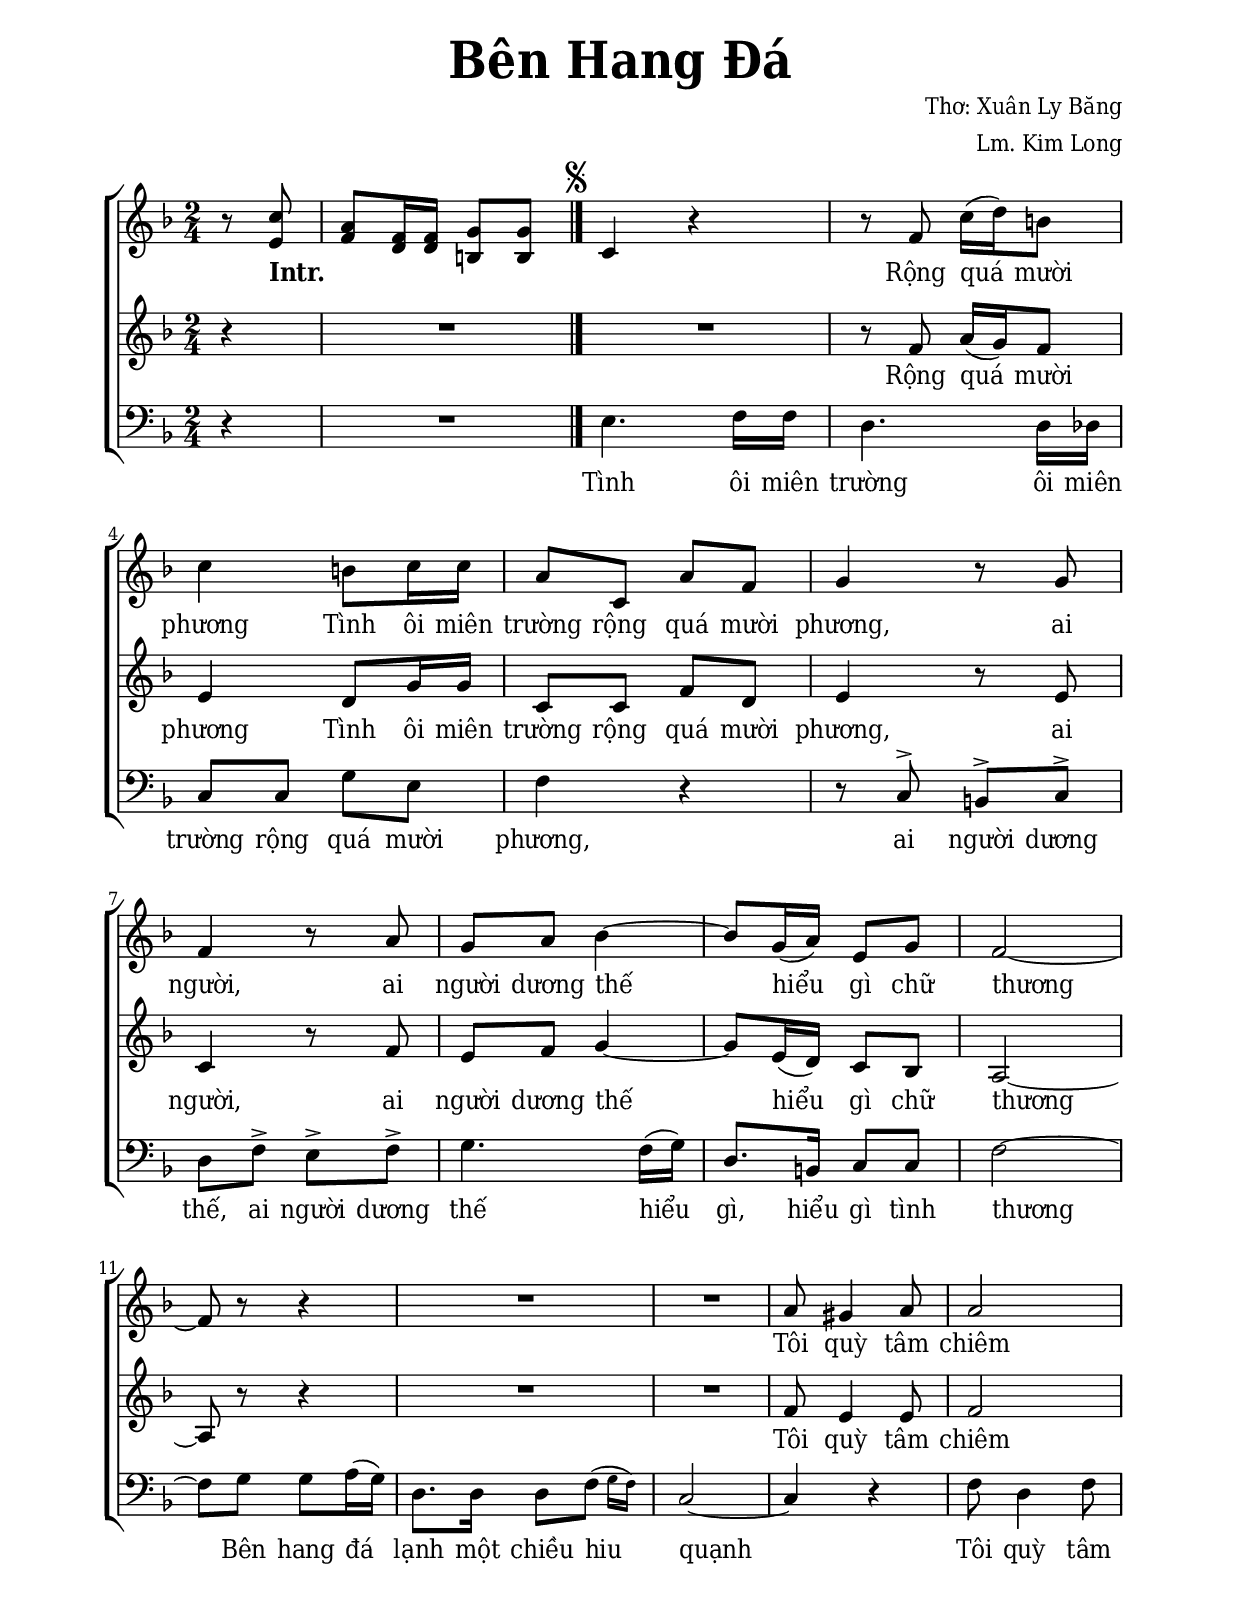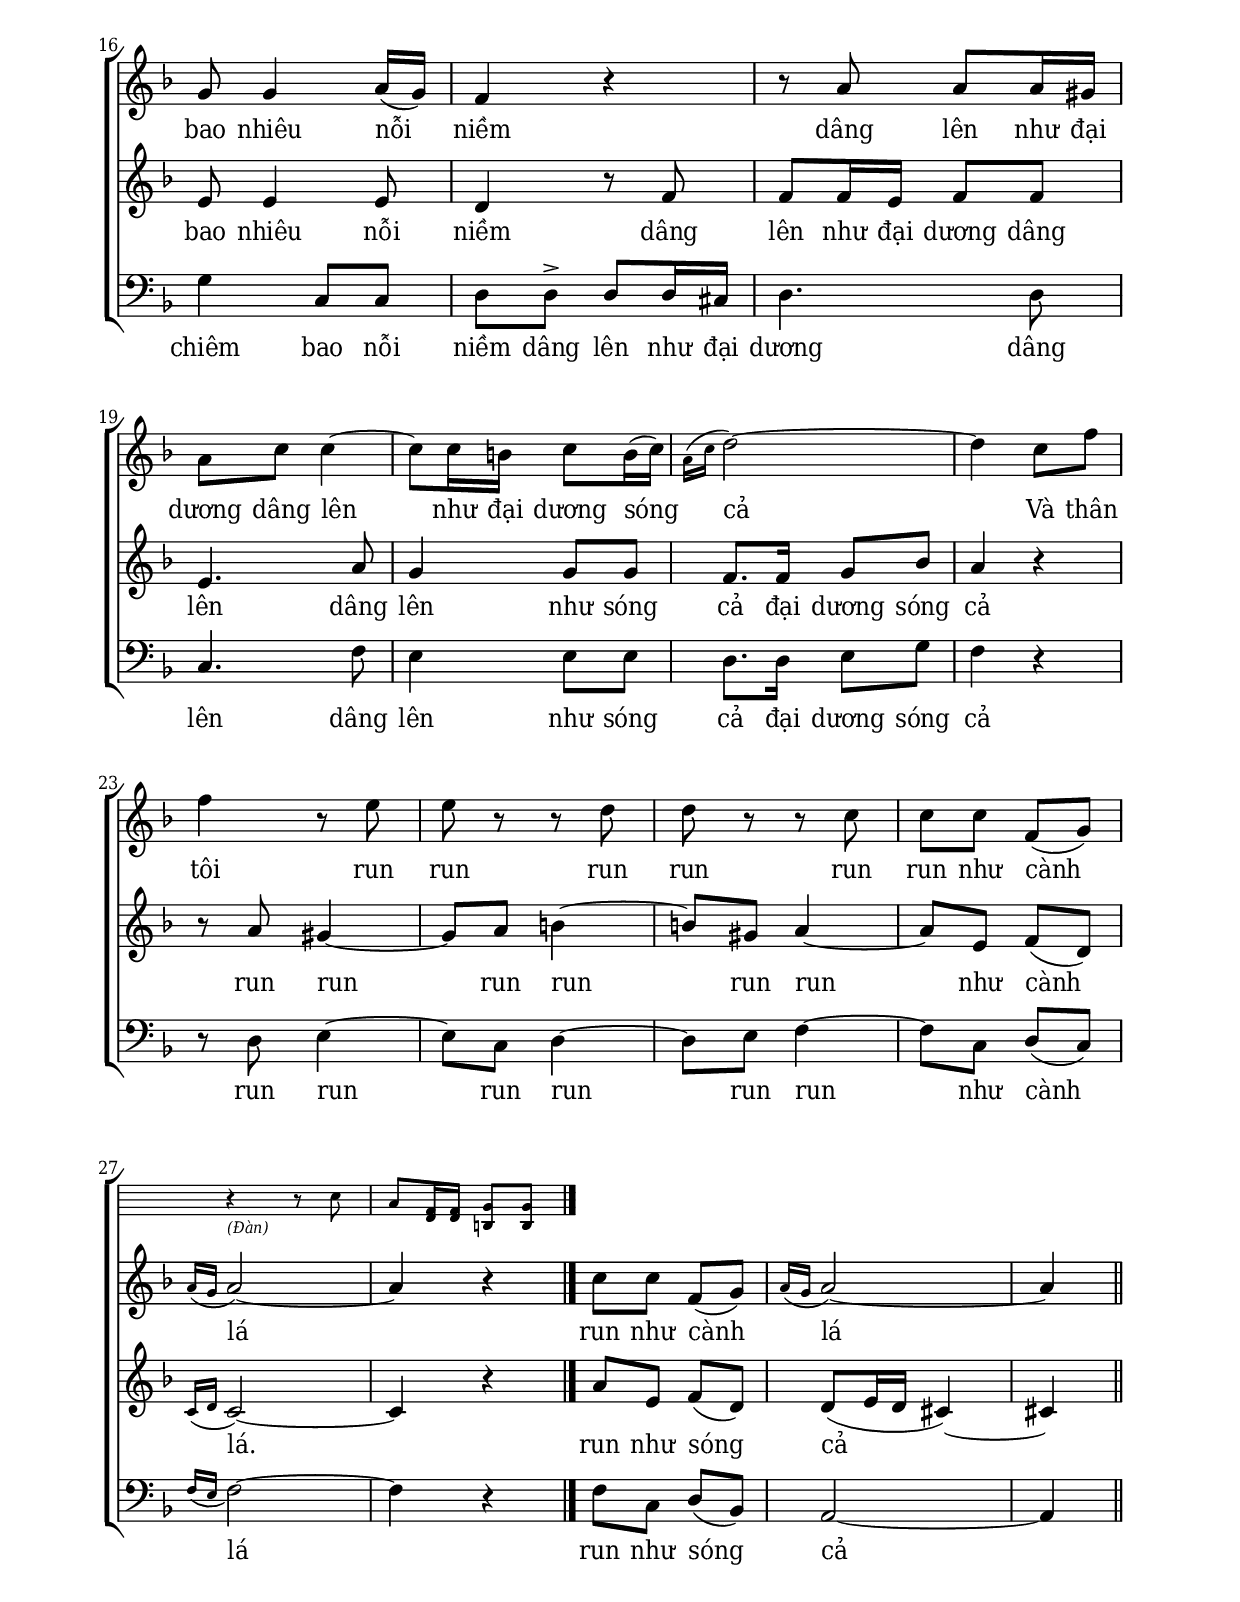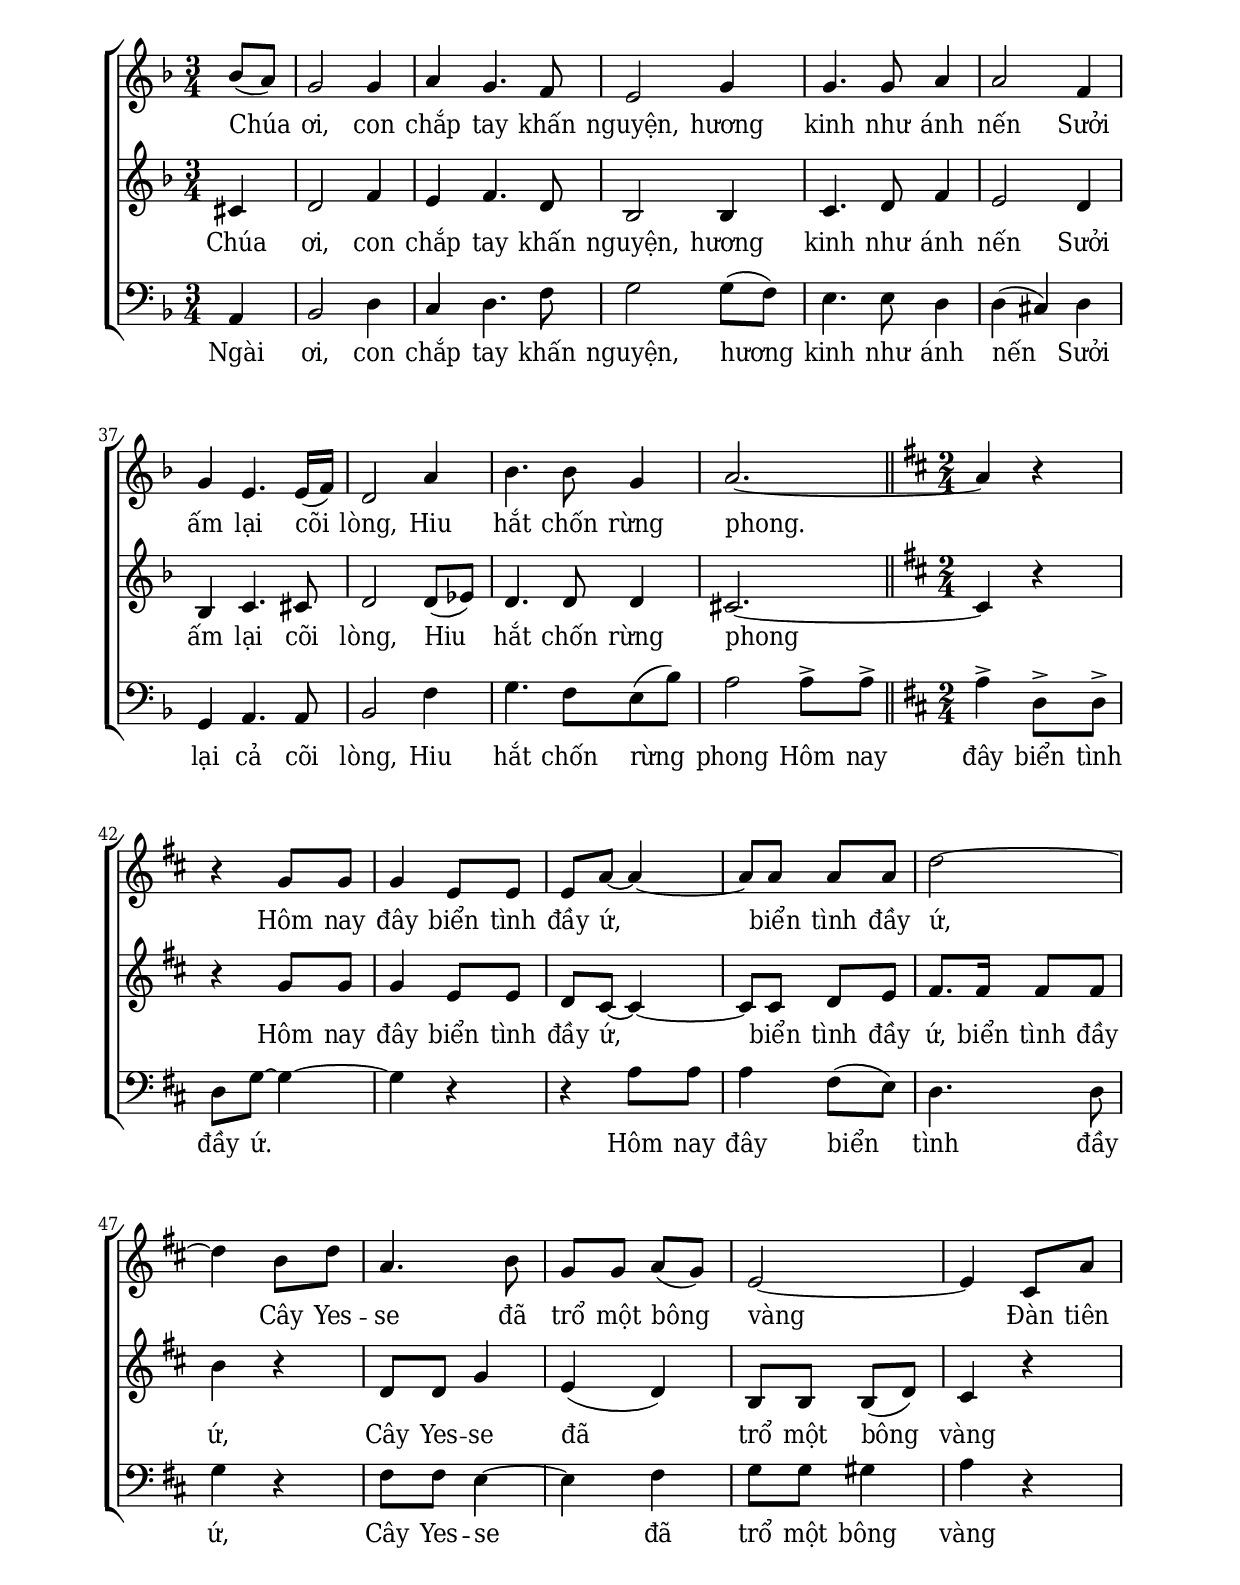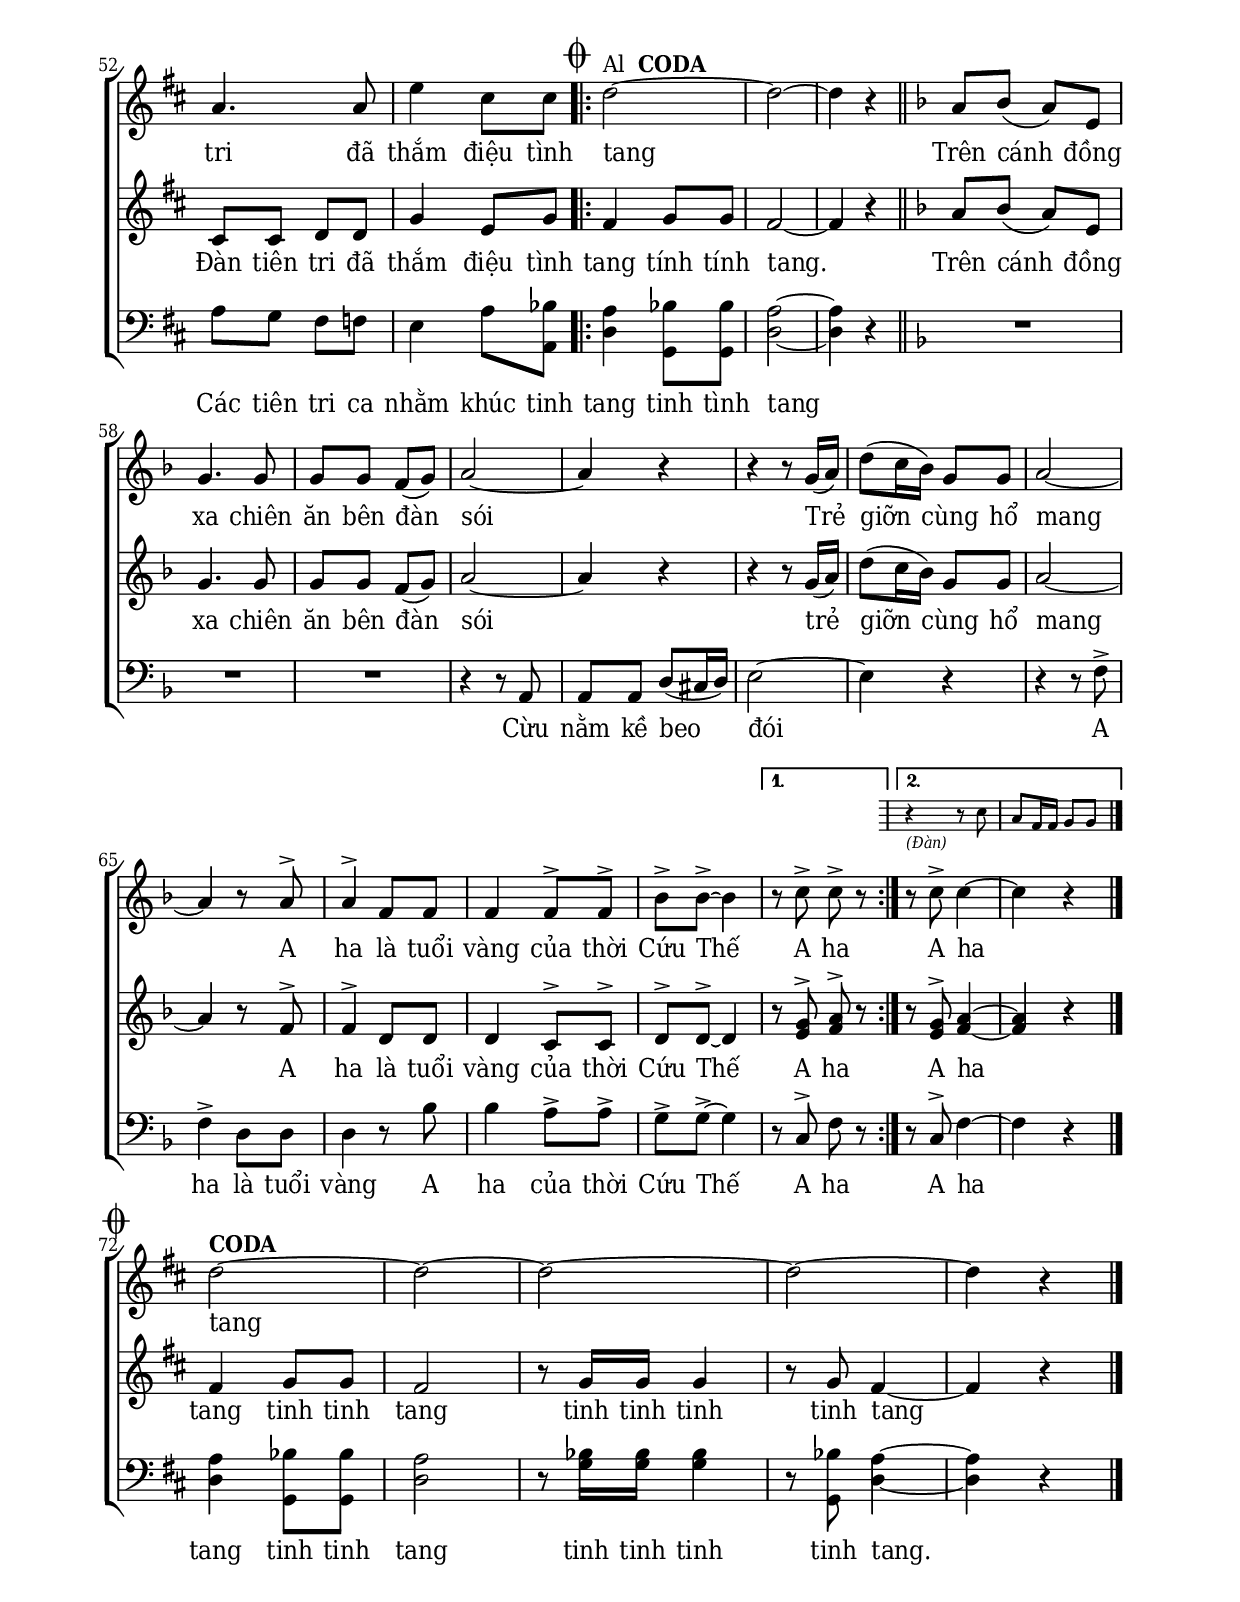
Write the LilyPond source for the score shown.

% Cài đặt chung\
\version "2.22.1"
\include "english.ly"

\header {
  title = \markup { \fontsize #3 "Bên Hang Đá" }
  composer = "Thơ: Xuân Ly Băng"
  arranger = "Lm. Kim Long"
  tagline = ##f
}

% Nhạc
nhacPhienKhucSop = \relative c'' {
  \override Staff.TimeSignature.break-visibility = #end-of-line-invisible
  \set Staff.printKeyCancellation = ##f
  \set Staff.explicitKeySignatureVisibility = #end-of-line-invisible
  \key f \major \time 2/4
  \partial 4 r8 <c e,>8 |
  <a f> <f d>16 <f d> <g b,!>8 <g b,> \bar "|."
  
  \once \override Score.RehearsalMark.font-size = #0.1
  \mark \markup { \musicglyph #"scripts.segno" }

  c,4 r |
  r8 f c'16 (d) b!8 |
  c4 b!8 c16 c |
  a8 c, a' f |
  g4 r8 g8 |
  f4 r8 a |
  g8 a bf4 ~ |
  bf8 g16 (a) e8 g |
  f2 ~ |
  f8 r r4 |
  R2*2
  a8 gs4 a8 |
  a2 |
  g8 g4 a16 (g) |
  f4 r |
  r8 a a a16 gs |
  a8 c c4 ~ |
  c8 c16 b! c8 b16 (c) |
  \slashedGrace { \stemDown a16 ^(c \stemNeutral } d2) ~ |
  d4 c8 f |
  f4 r8 e |
  e r r d |
  d r r c |
  c c f, (g) |
  
  %{ % cách 3: khuông nhạc phụ không khớp nhịp với khuông nhạc chính
  \slashedGrace { a16 _(g } a2) ~
  <>^\markup { \hspace #-12 \score {
    \new Staff \with {
      \remove "Time_signature_engraver"
      \magnifyStaff #2/3
  } {
    \clef treble \relative c'' {
      \key f \major \time 2/4
      r4 r8 c |
      a f16 f g8 g
    }
  }
  }}
  a4 r
  %}
  
  % cách 2
  <<
    {
      \slashedGrace { a16 _(g } a2) ~ \noBreak |
      a4 r
    }
    {
      \context Staff = "ossia" \with {
        alignAboveContext = #"1"
        \override VerticalAxisGroup.staff-staff-spacing = #'((basic-distance . 6))
        fontSize = #-3
        \override StaffSymbol.staff-space = #(magstep -3)
        \remove "Time_signature_engraver"
        \remove "Clef_engraver"
        firstClef = #f
      } {
          \startStaff
          r4
          _\markup { \italic "(Đàn)" }
          r8 c |
          a <f d>16 <f d> <g b,!>8 <g b,>
          \stopStaff
      }
    }
  >>
  \bar "|."
  
  c8 c f, (g) \slashedGrace { a16 (g } a2) ~ |
  a4 \bar "||" \break
  
  \time 3/4
  \partial 4 bf8 (a) |
  g2 g4 |
  a4 g4. f8 |
  e2 g4 |
  g4. g8 a4 |
  a2 f4 |
  g4 e4. e16 (f) |
  d2 a'4 |
  bf4. bf8 g4 |
  a2. ~ \bar "||"
  
  \key d \major
  \time 2/4
  a4 r |
  r g8 g |
  g4 e8 e |
  e a ~ a4 ~ |
  a8 a a a |
  d2 ~ |
  d4 b8 d |
  a4. b8 |
  g g a (g) |
  e2 ~ |
  e4 cs8 a' |
  a4. a8 |
  e'4 cs8 cs \bar ".|:"
  
  \once \override Score.RehearsalMark.font-size = #2
  \mark \markup { \musicglyph #"scripts.coda" }
  <>^\markup { "Al" \bold " CODA" }

  d2 ~ |
  d ~ |
  d4 r \bar "||"
  
  \key f \major
  \repeat volta 2 {
    a8 bf (a) e |
    g4. g8 |
    g g f (g) |
    a2 ~ |
    a4 r |
    r r8 g16 (a) |
    d8 (c16 bf) g8 g |
    a2 ~ |
    a4 r8 a ^> |
    a4 ^> f8 f |
    f4 f8 ^> f ^> |
    bf ^> bf ^> ~ bf4
  }
  \alternative {
    {
    r8 c ^> c ^> r |
    }
    {
      <<
        {
          r8 c ^> c4 ~ |
          c4 r
          %\once \override Score.RehearsalMark.font-size = #0.1
          %\mark \markup { \musicglyph #"scripts.segno" }
        }
        {
          \new Staff = "ossia" \with {
            alignAboveContext = #"1"
            \override VerticalAxisGroup.staff-staff-spacing = #'((basic-distance . 6))
            \remove "Time_signature_engraver"
            fontSize = #-3
            \override StaffSymbol.staff-space = #(magstep -3)
            firstClef = ##f
          } {
              %\startStaff
              r4
              _\markup { \italic "(Đàn)" }
              r8 c |
              a f16 f g8 g
              %\stopStaff
          }
        }
      >>
    }
  }
  \bar "|." \break
  
  \key d \major
  \once \override Score.RehearsalMark.extra-offset = #'( -8 . 1 )
  \once \override Score.RehearsalMark.font-size = #2
  \mark \markup { \musicglyph #"scripts.coda" }
  <>^\markup { \bold "CODA" }
  d'2 ~ |
  d ~ |
  d ~ |
  d ~ |
  d4 r \bar "|."
}

nhacPhienKhucAlto = \relative c' {
  \override Staff.TimeSignature.break-visibility = #end-of-line-invisible
  \set Staff.printKeyCancellation = ##f
  \set Staff.explicitKeySignatureVisibility = #end-of-line-invisible
  \key f \major \time 2/4
  r4
  R2*2
  r8 f a16 (g) f8 |
  e4 d8 g16 g |
  c,8 c f d |
  e4 r8 e |
  c4 r8 f |
  e f g4 ~ |
  g8 e16 (d) c8 bf |
  a2 ~ |
  a8 r r4
  R2*2
  f'8 e4 e8 |
  f2 |
  e8 e4 e8 |
  d4 r8 f |
  f f16 e f8 f |
  e4. a8 |
  g4 g8 g |
  f8. f16 g8 bf |
  a4 r |
  r8 a gs4 ~ |
  gs8 a b!4 ~ |
  b!8 gs a4 ~ |
  a8 e f (d) |
  \slashedGrace { c16 (d } c2 ~) |
  c4 r |
  a'8 e f (d) |
  d (e16 d cs4) ~ |
  cs!
  
  \time 3/4
  \partial 4 cs!
  d2 f4 |
  e4 f4. d8 |
  bf2 bf4 |
  c4. d8 f4 |
  e2 d4 |
  bf4 c4. cs8 |
  d2 d8 (ef) |
  d4. d8 d4 |
  cs2. ~ |

  \key d \major
  \time 2/4
  cs4 r |
  r g'8 g |
  g4 e8 e |
  d cs ~ cs4 ~ |
  cs8 cs d e |
  fs8. fs16 fs8 fs |
  b4 r |
  d,8 d g4 |
  e (d) |
  b8 b b (d) |
  cs4 r |
  cs8 cs d d |
  g4 e8 g |
  fs4 g8 g |
  fs2 ~ |
  fs4 r
  
  \key f \major
  a8 bf (a) e |
  g4. g8 |
  g g f (g) |
  a2 ~ |
  a4 r |
  r r8 g16 (a) |
  d8 (c16 bf) g8 g |
  a2 ~ |
  a4 r8 f ^> |
  f4 ^> d8 d |
  d4 c8 ^> c ^> |
  d8 ^> d ^> ~ d4 |
  r8 <g e> ^> <a f> ^> r |
  r <g e> ^> <a f>4 ~ |
  <a f> r |
  
  \key d \major
  fs4 g8 g |
  fs2 |
  r8 g16 g g4 |
  r8 g fs4 ~ |
  fs r
}

nhacPhienKhucBas = \relative c {
  \override Staff.TimeSignature.break-visibility = #end-of-line-invisible
  \set Staff.printKeyCancellation = ##f
  \set Staff.explicitKeySignatureVisibility = #end-of-line-invisible
  \key f \major \time 2/4
  r4 |
  R2
  e4. f16 f |
  d4. d16 df |
  c8 c g' e |
  f4 r |
  r8 c ^> b! ^> c ^> |
  d f ^> e ^> f ^> |
  g4. f16 (g) |
  d8. b!16 c8 c |
  f2 ~ |
  f8 g g a16 (g) |
  d8. d16 d8 \afterGrace f ( { \stemDown g16 f ) } \stemNeutral |
  c2 ~ |
  c4 r |
  f8 d4 f8 |
  g4 c,8 c |
  d d ^> d d16 cs |
  d4. d8 |
  c4. f8 |
  e4 e8 e |
  d8. d16 e8 g |
  f4 r |
  r8 d e4 ~ |
  e8 c d4 ~ |
  d8 e f4 ~ |
  f8 c d (c) |
  \slashedGrace { f16 (e } f2) ~ |
  f4 r |
  f8 c d (bf) |
  a2 ~ |
  a4
  
  \time 3/4
  \partial 4 a |
  bf2 d4 |
  c4 d4. f8 |
  g2 g8 (f) |
  e4. e8 d4 |
  d (cs) d |
  g,4 a4. a8 |
  bf2 f'4 |
  g4. f8 e (bf') |
  a2 a8 ^> a ^>
  
  \key d \major
  \time 2/4
  a4 ^> d,8 ^> d ^> |
  d g ~ g4 ~ |
  g r |
  r a8 a |
  a4 fs8 (e) |
  d4. d8 |
  g4 r |
  fs8 fs e4 ~ |
  e fs |
  g8 g gs4 |
  a r |
  a8 g fs f! |
  e4 a8 <bf a,> |
  <a d,>4 <bf g,>8 <bf g,> |
  <a d,>2 ~ |
  <a d,>4 r |
  
  \key f \major
  R2*3
  r4 r8 a, |
  a a d (cs16 d) |
  e2 ~ |
  e4 r |
  r r8 f ^> |
  f4 ^> d8 d |
  d4 r8 bf' |
  bf4 a8 ^> a ^> |
  g ^> g ^> ~ g4 |
  r8 c, ^> f r |
  r c ^> f4 ~ |
  f4 r |
  
  \key d \major
  <a d,>4 <bf g,>8 <bf g,> |
  <a d,>2 |
  r8 <bf g>16 <bf g> <bf g>4 |
  r8 <bf g,>8 <a d,>4 ~ |
  <a d,> r
}

% Lời
loiPhienKhucSop = \lyrics {
  \markup { \bold "Intr." }  \repeat unfold 6 { _ }
  Rộng quá mười phương
  Tình ôi miên trường rộng quá mười phương,
  ai người, ai người dương thế hiểu gì chữ thương
  Tôi quỳ tâm chiêm bao nhiêu nỗi niềm
  dâng lên như đại dương dâng lên như đại dương sóng cả
  Và thân tôi run run run run run run
  như cành lá
  
  run như cành lá Chúa ơi,
  con chắp tay khấn nguyện, hương kinh như ánh nến
  Sưởi ấm lại cõi lòng, Hiu hắt chốn rừng phong.
  Hôm nay đây biển tình đầy ứ,
  biển tình đầy ứ,
  Cây Yes -- se đã trổ một bông vàng
  Đàn tiên tri đã thắm điệu tình tang
  Trên cánh đồng xa chiên ăn bên đàn sói
  Trẻ giỡn cùng hổ mang
  A ha là tuổi vàng của thời Cứu Thế
  A ha A ha tang tinh tinh tang tinh tinh tinh tinh tang.
}

loiPhienKhucAlto = \lyrics {
  Rộng quá mười phương
  Tình ôi miên trường rộng quá mười phương,
  ai người, ai người dương thế hiểu gì chữ thương
  Tôi quỳ tâm chiêm bao nhiêu nỗi niềm
  dâng lên như đại dương dâng lên dâng lên như sóng cả
  đại dương sóng cả run run run run run run như cành lá.
  run như sóng cả
  Chúa ơi, con chắp tay khấn nguyện, hương kinh như ánh nến
  Sưởi ấm lại cõi lòng, Hiu hắt chốn rừng phong
  Hôm nay đây biển tình đầy ứ,
  biển tình đầy ứ, biển tình đầy ứ,
  Cây Yes -- se đã trổ một bông vàng
  Đàn tiên tri đã thắm điệu tình tang tính tính tang.
  Trên cánh đồng xa chiên ăn bên đàn sói
  trẻ giỡn cùng hổ mang
  A ha là tuổi vàng của thời Cứu Thế
  A ha A ha tang tinh tinh tang tinh tinh tinh tinh tang
}

loiPhienKhucBas = \lyrics {
  Tình ôi miên trường ôi miên trường rộng quá mười phương,
  ai người dương thế, ai người dương thế hiểu gì,
  hiểu gì tình thương
  Bên hang đá lạnh một chiều hiu quạnh
  Tôi quỳ tâm chiêm bao
  nỗi niềm dâng lên như đại dương dâng lên
  dâng lên như sóng cả đại dương sóng cả
  run run run run run run như cành lá
  
  run như sóng cả
  Ngài ơi, con chắp tay khấn nguyện,
  hương kinh như ánh nến
  Sưởi lại cả cõi lòng, Hiu hắt chốn rừng phong
  Hôm nay đây biển tình đầy ứ.
  Hôm nay đây biển tình đầy ứ,
  Cây Yes -- se đã trổ một bông vàng
  Các tiên tri ca nhằm khúc tinh tang tinh tình tang
  Cừu nằm kề beo đói
  A ha là tuổi vàng
  A ha của thời Cứu Thế
  A ha A ha tang tinh tinh tang tinh tinh tinh tinh tang.
}

% Dàn trang
\paper {
  #(set-paper-size "a4")
  top-margin = 15\mm
  bottom-margin = 20\mm
  left-margin = 20\mm
  right-margin = 20\mm
  indent = #0
  #(define fonts
	 (make-pango-font-tree "Deja Vu Serif Condensed"
	 		       "Deja Vu Serif Condensed"
			       "Deja Vu Serif Condensed"
			       (/ 20 20)))
  print-page-number = ##f
  system-system-spacing = #'((basic-distance . 13)
                             (minimum-distance . 13)
                             (padding . 2))
  score-system-spacing = #'((basic-distance . 13)
                             (minimum-distance . 13)
                             (padding . 2))
  %page-count = 4
  systems-per-page = 4
}

TongNhip = {
  \key g \major \time 2/4
  \set Timing.beamExceptions = #'()
  \set Timing.baseMoment = #(ly:make-moment 1/4)
}

% Đổi kích thước nốt cho bè phụ
notBePhu =
#(define-music-function (font-size music) (number? ly:music?)
   (for-some-music
     (lambda (m)
       (if (music-is-of-type? m 'rhythmic-event)
           (begin
             (set! (ly:music-property m 'tweaks)
                   (cons `(font-size . ,font-size)
                         (ly:music-property m 'tweaks)))
             #t)
           #f))
     music)
   music)

\score {
  \new ChoirStaff <<
    \new Staff = "1" <<
      \new Voice = "beSop" {
        \clef treble \nhacPhienKhucSop
      }
      \new Lyrics \lyricsto beSop \loiPhienKhucSop
    >>
    \new Staff = "2" <<
      \new Voice = "beAlto" {
        \clef treble \nhacPhienKhucAlto
      }
      \new Lyrics \lyricsto beAlto \loiPhienKhucAlto
    >>
    \new Staff = "3" <<
      \new Voice = "beBas" {
        \clef bass \nhacPhienKhucBas
      }
      \new Lyrics \lyricsto beBas \loiPhienKhucBas
    >>
    %{ % cách 1
    {
      \skip 4
      \repeat unfold 26 { \skip 2 }
      <<
        \new Staff \with {
          alignAboveContext = #"3"
          fontSize = #-2
          \override StaffSymbol.staff-space = #(magstep -2)
          \remove "Time_signature_engraver"
        }
        \relative {
          r4 r8 c''
          ^\markup { \fontsize #1 \bold "(Đàn)" }
          |
          a f16 f g8 g
        }
      >>
    }
    %}
  >>
  \layout {
    %\override Lyrics.LyricText.font-size = #+2
    \override Lyrics.LyricSpace.minimum-distance = #1
    %\override Score.BarNumber.break-visibility = ##(#f #f #f)
    \override LyricHyphen.minimum-distance = #1
    \override Staff.VerticalAxisGroup.staff-staff-spacing =
        #'((basic-distance . 8)
	   (minimum-distance . 8)
	   (padding . 1))
    \context {
      \Staff \RemoveEmptyStaves
      \override VerticalAxisGroup.remove-first = ##t
    }
  }
}
